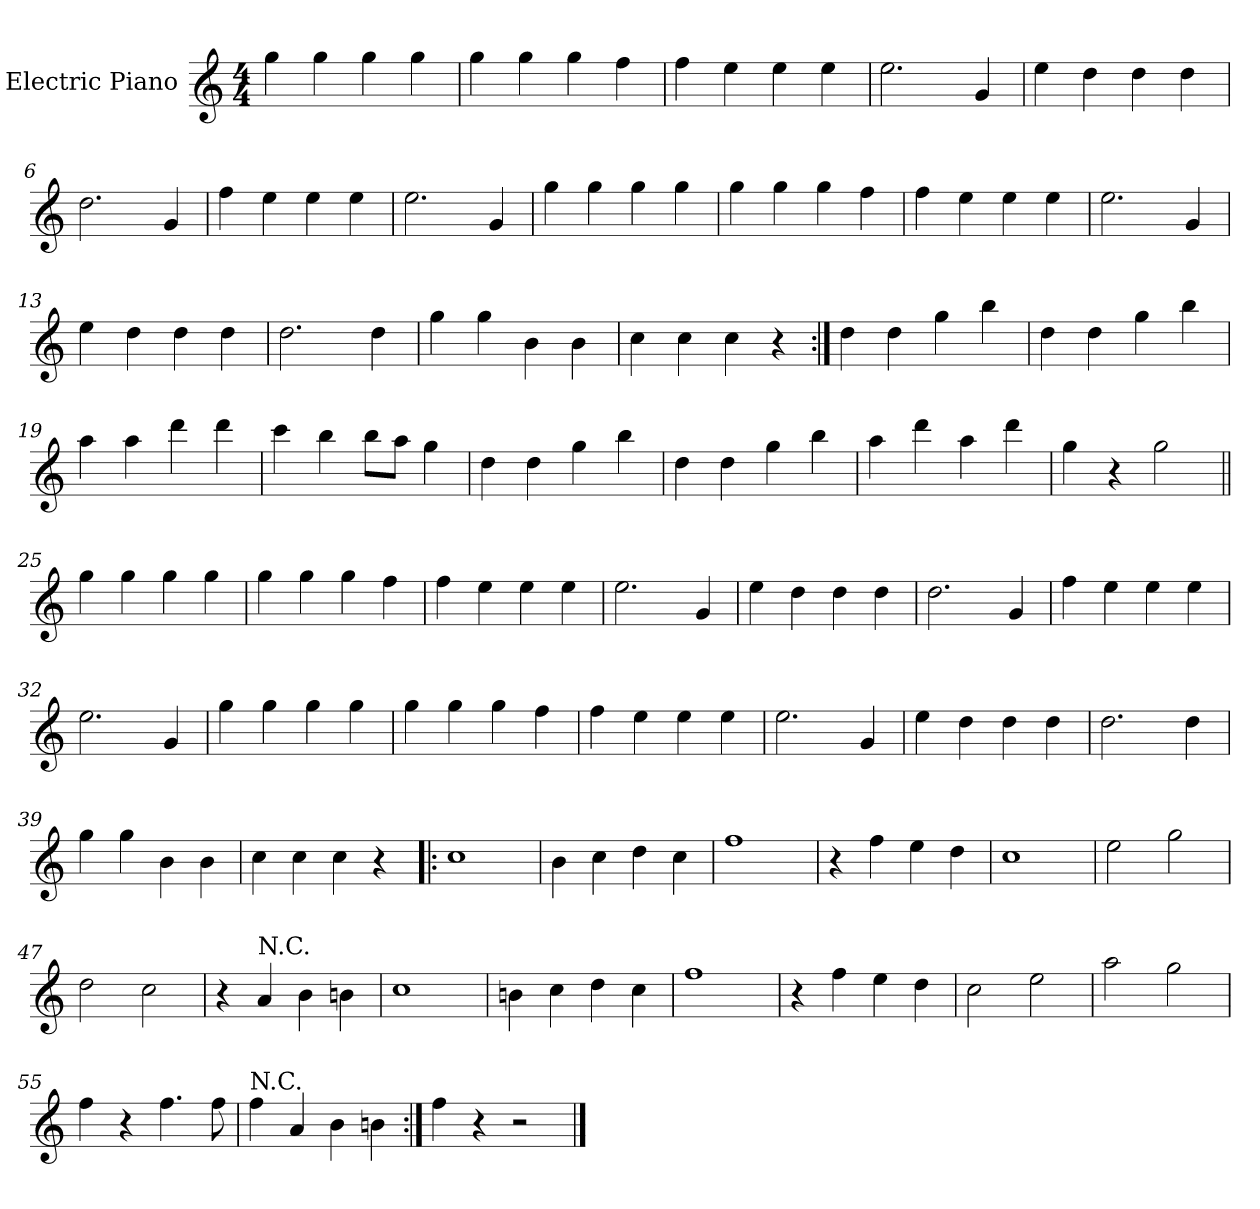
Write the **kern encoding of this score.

**kern
*part1
*staff1
*I"Electric Piano
*I'E.Pno
*clefG2
*k[]
*C:
*M4/4
=1
4gg\
4gg\
4gg\
4gg\
=2
4gg\
4gg\
4gg\
4ff\
=3
4ff\
4ee\
4ee\
4ee\
=4
2.ee\
4g/
=5
4ee\
4dd\
4dd\
4dd\
=6
2.dd\
4g/
=7
4ff\
4ee\
4ee\
4ee\
=8
2.ee\
4g/
!!LO:LB:g=z
=9
4gg\
4gg\
4gg\
4gg\
=10
4gg\
4gg\
4gg\
4ff\
=11
4ff\
4ee\
4ee\
4ee\
=12
2.ee\
4g/
=13
4ee\
4dd\
4dd\
4dd\
=14
2.dd\
4dd\
=15
4gg\
4gg\
4b\
4b\
=16
4cc\
4cc\
4cc\
4r
=17:|!
4dd\
4dd\
4gg\
4bb\
!!LO:LB:g=z
=18
4dd\
4dd\
4gg\
4bb\
=19
4aa\
4aa\
4ddd\
4ddd\
=20
4ccc\
4bb\
8bb\L
8aa\J
4gg\
=21
4dd\
4dd\
4gg\
4bb\
=22
4dd\
4dd\
4gg\
4bb\
=23
4aa\
4ddd\
4aa\
4ddd\
=24
4gg\
4r
2gg\
=25||
4gg\
4gg\
4gg\
4gg\
!!LO:LB:g=z
=26
4gg\
4gg\
4gg\
4ff\
=27
4ff\
4ee\
4ee\
4ee\
=28
2.ee\
4g/
=29
4ee\
4dd\
4dd\
4dd\
=30
2.dd\
4g/
=31
4ff\
4ee\
4ee\
4ee\
=32
2.ee\
4g/
=33
4gg\
4gg\
4gg\
4gg\
=34
4gg\
4gg\
4gg\
4ff\
!!LO:LB:g=z
=35
4ff\
4ee\
4ee\
4ee\
=36
2.ee\
4g/
=37
4ee\
4dd\
4dd\
4dd\
=38
2.dd\
4dd\
=39
4gg\
4gg\
4b\
4b\
=40
4cc\
4cc\
4cc\
4r
=41!|:
1cc
=42
4b\
4cc\
4dd\
4cc\
=43
1ff
=44
4r
4ff\
4ee\
4dd\
!!LO:LB:g=z
=45
1cc
=46
2ee\
2gg\
=47
2dd\
2cc\
=48
4r
!LO:TX:a:t=N.C.
4a/
4b\
4bn\
=49
1cc
=50
4bn\
4cc\
4dd\
4cc\
=51
1ff
=52
4r
4ff\
4ee\
4dd\
=53
2cc\
2ee\
=54
2aa\
2gg\
=55
4ff\
4r
4.ff\
8ff\
!!LO:LB:g=z
=56
!LO:TX:a:t=N.C.
4ff\
4a/
4b\
4bn\
=57:|!
4ff\
4r
2r
==
*-
